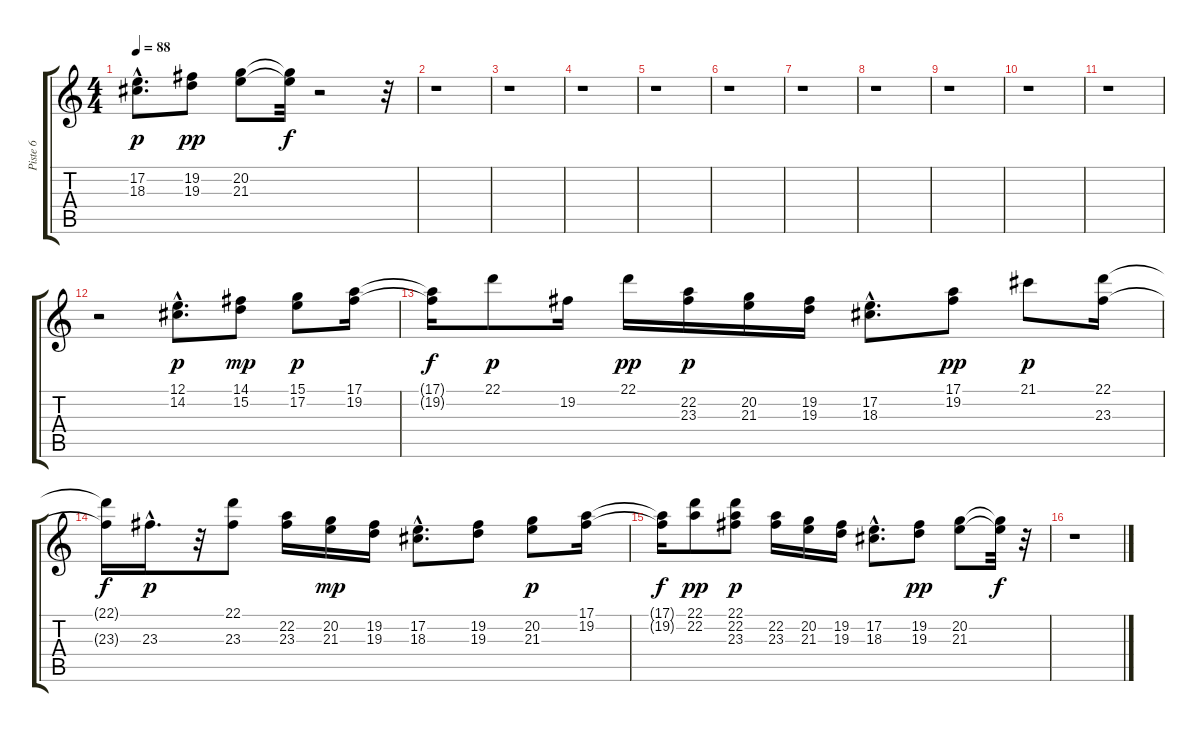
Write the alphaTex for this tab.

\track ("Piste 6" "Piste 6") {instrument pad3polysynth}
\staff {score tabs}
\tuning (E4 B3 G3 D3 A2 E2) {hide}
\ts (4 4)
\tempo 88
\clef g2
\ks c
(17.2{hac} 18.3{hac}).8{d dy p} (19.2 19.3).8{dy pp} (20.2 21.3).8 (20.2{t} 21.3{t}).32{dy f} r.2 r.32 |
r.1 |
r.1 |
r.1 |
r.1 |
r.1 |
r.1 |
r.1 |
r.1 |
r.1 |
r.1 |
r.2 (12.1{hac} 14.2{hac}).8{d dy p} (14.1 15.2).8{dy mp} (15.1 17.2).8{dy p} (17.1 19.2).16 |
(17.1{t} 19.2{t}).16{dy f} 22.1.8{dy p} 19.2.16 22.1.16{dy pp} (22.2 23.3).16{dy p} (20.2 21.3).16 (19.2 19.3).16 (17.2{hac} 18.3{hac}).8{d} (17.1 19.2).8{dy pp} 21.1.8{dy p} (22.1 23.3).16 |
(22.1{t} 23.3{t}).16{dy f} 23.3{hac}.16{d dy p} r.32 (22.1 23.3).8 (22.2 23.3).16 (20.2 21.3).16{dy mp} (19.2 19.3).16 (17.2{hac} 18.3{hac}).8{d} (19.2 19.3).8 (20.2 21.3).8{dy p} (17.1 19.2).16 |
(17.1{t} 19.2{t}).16{dy f} (22.1 22.2).8{dy pp} (22.1 22.2 23.3).8{dy p} (22.2 23.3).16 (20.2 21.3).16 (19.2 19.3).16 (17.2{hac} 18.3{hac}).8{d} (19.2 19.3).8{dy pp} (20.2 21.3).8 (20.2{t} 21.3{t}).32{dy f} r.32 |
r.1
